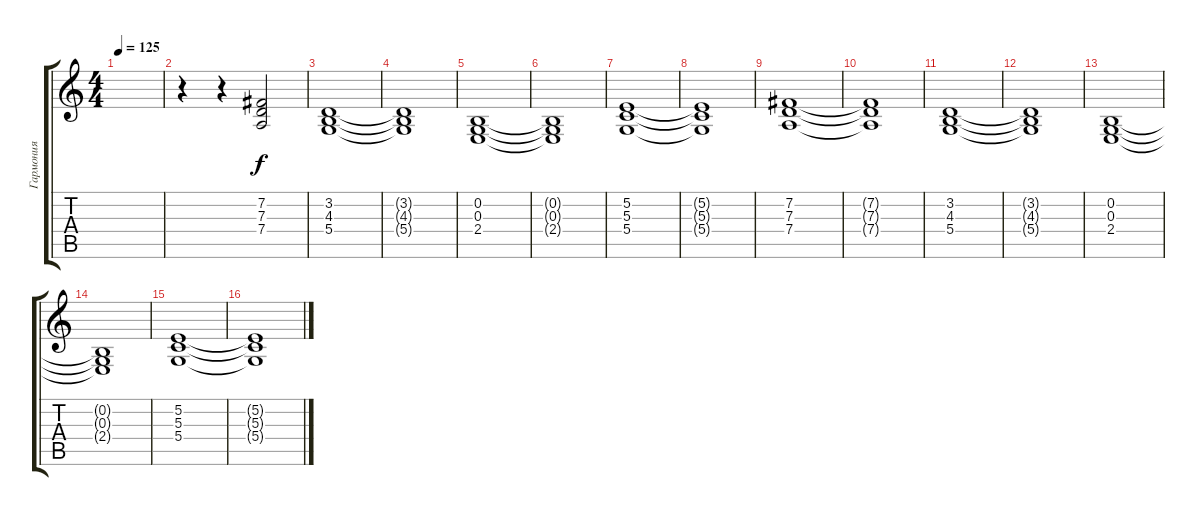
\track ("Гармония" "Гармония") {instrument stringensemble1}
\staff {score tabs}
\tuning (E4 B3 G3 D3 A2 E2) {hide}
\ts (4 4)
\tempo 125
\clef g2
\ks c
|
r.4 r.4 (7.2 7.3 7.4).2 |
(3.2 4.3 5.4).1 |
(3.2{t} 4.3{t} 5.4{t}).1 |
(0.2 0.3 2.4).1 |
(0.2{t} 0.3{t} 2.4{t}).1 |
(5.2 5.3 5.4).1 |
(5.2{t} 5.3{t} 5.4{t}).1 |
(7.2 7.3 7.4).1 |
(7.2{t} 7.3{t} 7.4{t}).1 |
(3.2 4.3 5.4).1 |
(3.2{t} 4.3{t} 5.4{t}).1 |
(0.2 0.3 2.4).1 |
(0.2{t} 0.3{t} 2.4{t}).1 |
(5.2 5.3 5.4).1 |
(5.2{t} 5.3{t} 5.4{t}).1
